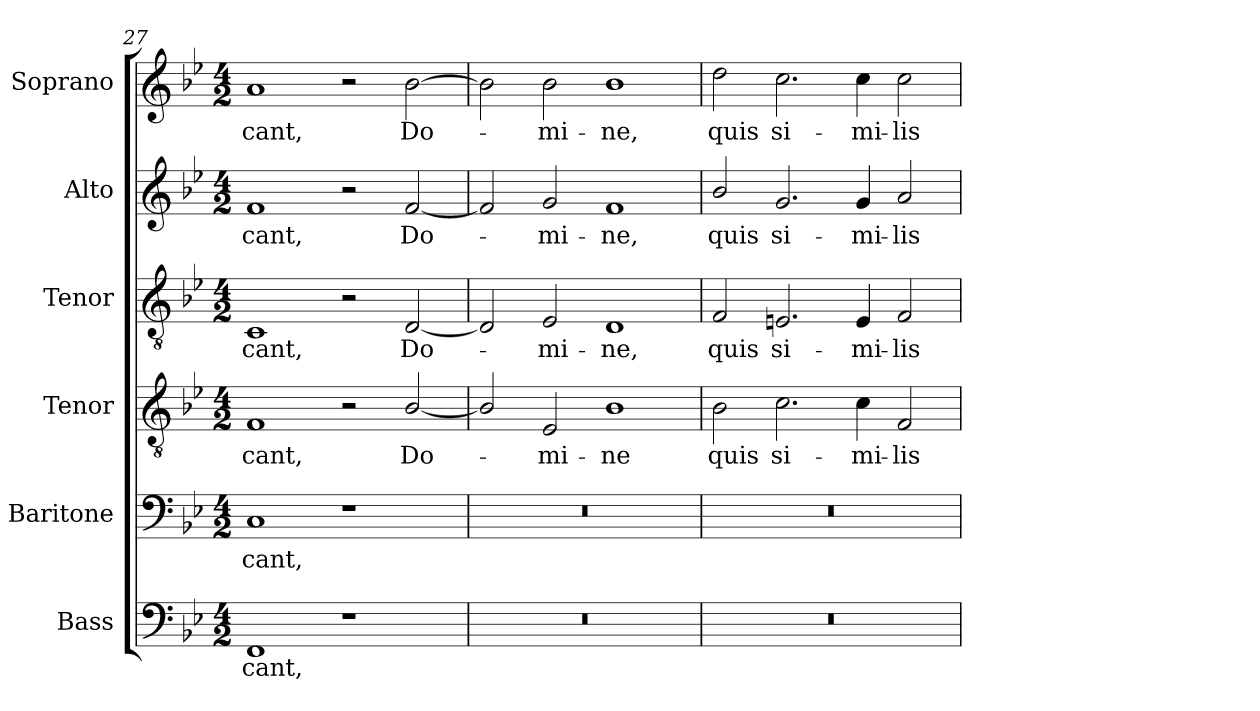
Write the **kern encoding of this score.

**kern	**text	**kern	**text	**kern	**text	**kern	**text	**kern	**text	**kern	**text
*part6	*part6	*part5	*part5	*part4	*part4	*part3	*part3	*part2	*part2	*part1	*part1
*staff6	*staff6	*staff5	*staff5	*staff4	*staff4	*staff3	*staff3	*staff2	*staff2	*staff1	*staff1
*I"Bass	*	*I"Baritone	*	*I"Tenor	*	*I"Tenor	*	*I"Alto	*	*I"Soprano	*
*I'B.	*	*I'Bar.	*	*I'T2.	*	*I'T1.	*	*I'A.	*	*I'S.	*
!!LO:PB:g=z
*clefF4	*	*clefF4	*	*clefGv2	*	*clefGv2	*	*clefG2	*	*clefG2	*
*	*	*	*	*ITrd7c12	*	*	*	*	*	*	*
*k[b-e-]	*	*k[b-e-]	*	*k[b-e-]	*	*k[b-e-]	*	*k[b-e-]	*	*k[b-e-]	*
*B-:	*	*B-:	*	*B-:	*	*B-:	*	*B-:	*	*B-:	*
*M4/2	*	*M4/2	*	*M4/2	*	*M4/2	*	*M4/2	*	*M4/2	*
=27	=27	=27	=27	=27	=27	=27	=27	=27	=27	=27	=27
!	!LO:LY:b:color=#000000	!	!	!	!	!	!	!	!	!	!
!	!	!	!LO:LY:b:color=#000000	!	!	!	!	!	!	!	!
!	!	!	!	!	!LO:LY:b:color=#000000	!	!	!	!	!	!
!	!	!	!	!	!	!	!LO:LY:b:color=#000000	!	!	!	!
!	!	!	!	!	!	!	!	!	!LO:LY:b:color=#000000	!	!
!	!	!	!	!	!	!	!	!	!	!	!LO:LY:b:color=#000000
1FFi	-cant,	1Ci	-cant,	1FFi	-cant,	1Ci	-cant,	1fi	-cant,	1ai	-cant,
1r	.	1r	.	2r	.	2r	.	2r	.	2r	.
!	!	!	!	!	!LO:LY:b:color=#000000	!	!	!	!	!	!
!	!	!	!	!	!	!	!LO:LY:b:color=#000000	!	!	!	!
!	!	!	!	!	!	!	!	!	!LO:LY:b:color=#000000	!	!
!	!	!	!	!	!	!	!	!	!	!	!LO:LY:b:color=#000000
.	.	.	.	[2BB-i/	Do-	[2Di/	Do-	[2fi/	Do-	[2b-i\	Do-
=28	=28	=28	=28	=28	=28	=28	=28	=28	=28	=28	=28
!LO:N:vis=1	!	!LO:N:vis=1	!	!	!	!	!	!	!	!	!
0r	.	0r	.	2BB-i/]	.	2Di/]	.	2fi/]	.	2b-i\]	.
!	!	!	!	!	!LO:LY:b:color=#000000	!	!	!	!	!	!
!	!	!	!	!	!	!	!LO:LY:b:color=#000000	!	!	!	!
!	!	!	!	!	!	!	!	!	!LO:LY:b:color=#000000	!	!
!	!	!	!	!	!	!	!	!	!	!	!LO:LY:b:color=#000000
.	.	.	.	2EE-i/	-mi-	2E-i/	-mi-	2gi/	-mi-	2b-i\	-mi-
!	!	!	!	!	!LO:LY:b:color=#000000	!	!	!	!	!	!
!	!	!	!	!	!	!	!LO:LY:b:color=#000000	!	!	!	!
!	!	!	!	!	!	!	!	!	!LO:LY:b:color=#000000	!	!
!	!	!	!	!	!	!	!	!	!	!	!LO:LY:b:color=#000000
.	.	.	.	1BB-i	-ne	1Di	-ne,	1fi	-ne,	1b-i	-ne,
=29	=29	=29	=29	=29	=29	=29	=29	=29	=29	=29	=29
!LO:N:vis=1	!	!LO:N:vis=1	!	!	!	!	!	!	!	!	!
!	!	!	!	!	!LO:LY:b:color=#000000	!	!	!	!	!	!
!	!	!	!	!	!	!	!LO:LY:b:color=#000000	!	!	!	!
!	!	!	!	!	!	!	!	!	!LO:LY:b:color=#000000	!	!
!	!	!	!	!	!	!	!	!	!	!	!LO:LY:b:color=#000000
0r	.	0r	.	2BB-i\	quis	2Fi/	quis	2b-i/	quis	2ddi\	quis
!	!	!	!	!	!LO:LY:b:color=#000000	!	!	!	!	!	!
!	!	!	!	!	!	!	!LO:LY:b:color=#000000	!	!	!	!
!	!	!	!	!	!	!	!	!	!LO:LY:b:color=#000000	!	!
!	!	!	!	!	!	!	!	!	!	!	!LO:LY:b:color=#000000
.	.	.	.	2.Ci\	si-	2.Eni/	si-	2.gi/	si-	2.cci\	si-
!	!	!	!	!	!LO:LY:b:color=#000000	!	!	!	!	!	!
!	!	!	!	!	!	!	!LO:LY:b:color=#000000	!	!	!	!
!	!	!	!	!	!	!	!	!	!LO:LY:b:color=#000000	!	!
!	!	!	!	!	!	!	!	!	!	!	!LO:LY:b:color=#000000
.	.	.	.	4Ci\	-mi-	4Ei/	-mi-	4gi/	-mi-	4cci\	-mi-
!	!	!	!	!	!LO:LY:b:color=#000000	!	!	!	!	!	!
!	!	!	!	!	!	!	!LO:LY:b:color=#000000	!	!	!	!
!	!	!	!	!	!	!	!	!	!LO:LY:b:color=#000000	!	!
!	!	!	!	!	!	!	!	!	!	!	!LO:LY:b:color=#000000
.	.	.	.	2FFi/	-lis	2Fi/	-lis	2ai/	-lis	2cci\	-lis
=	=	=	=	=	=	=	=	=	=	=	=
*-	*-	*-	*-	*-	*-	*-	*-	*-	*-	*-	*-
